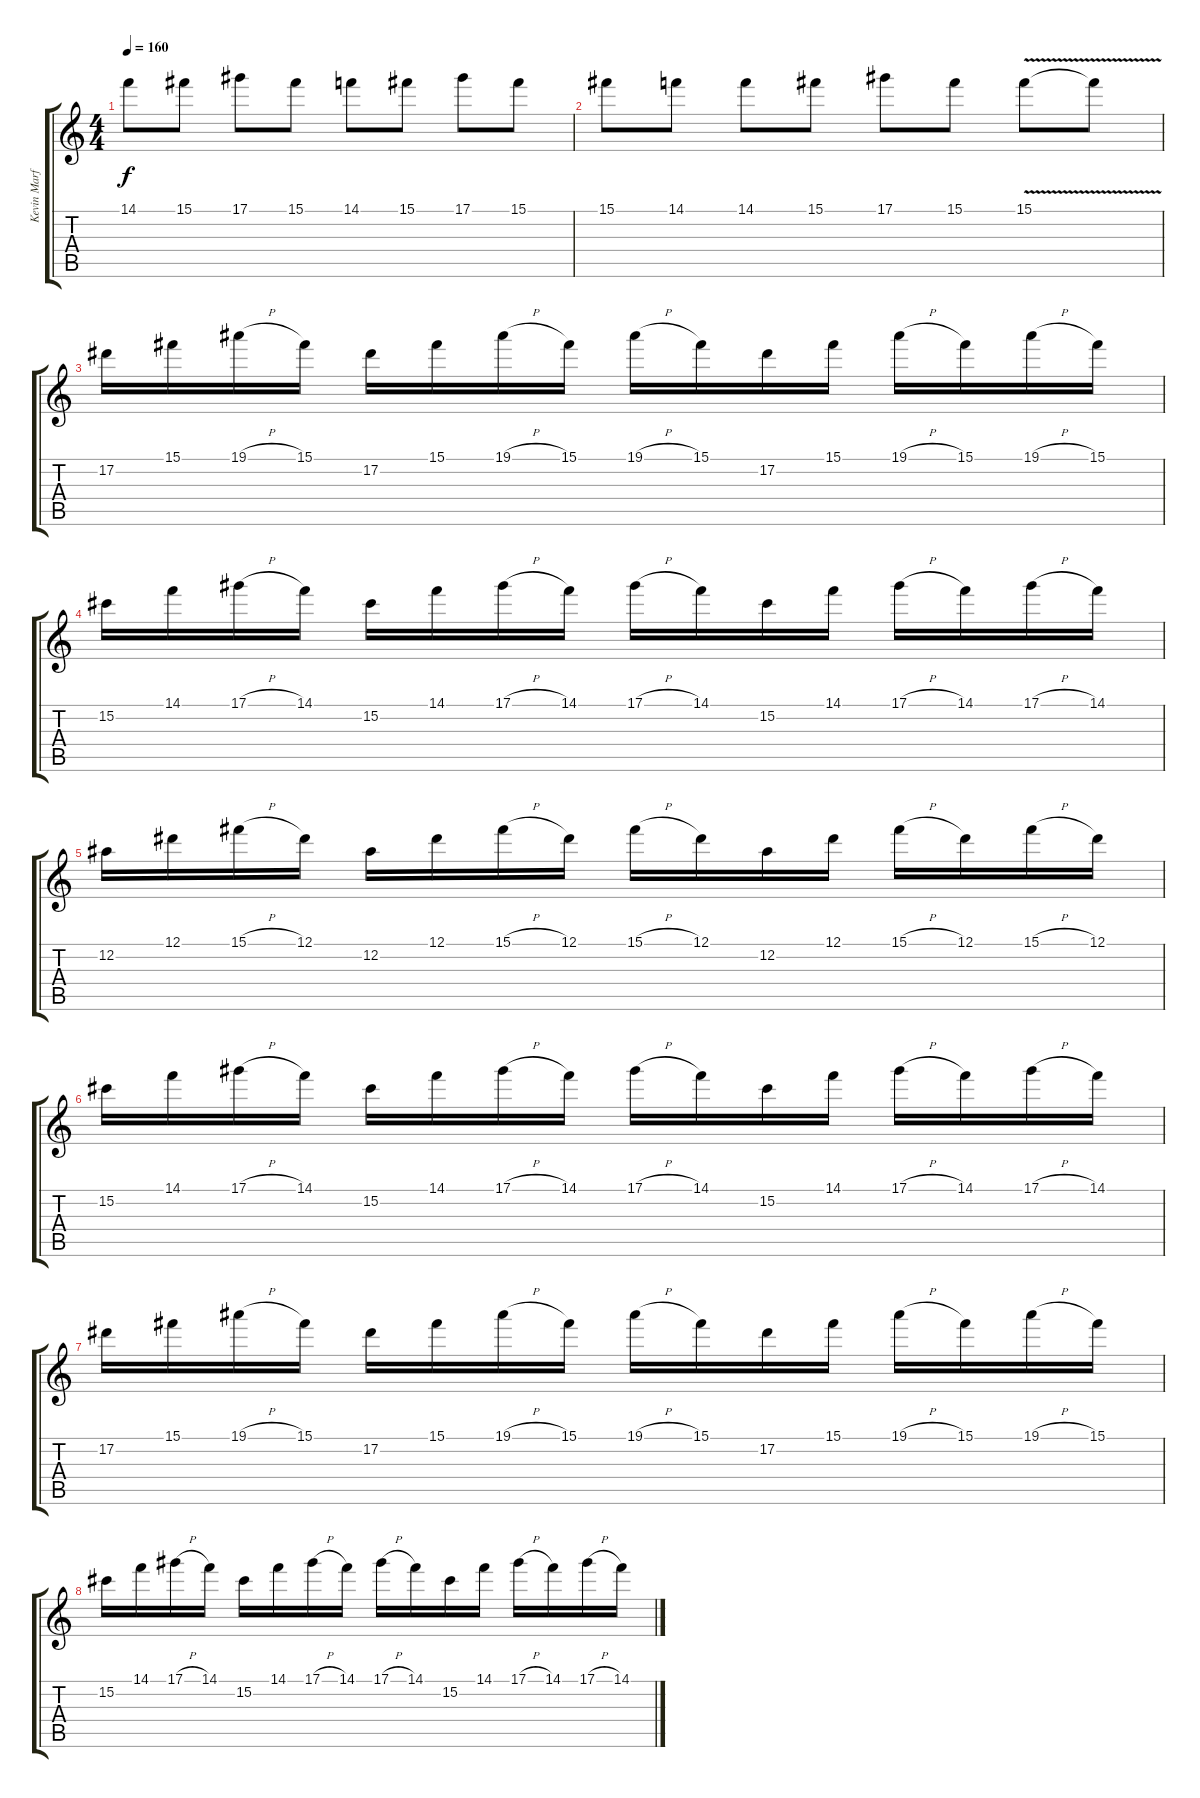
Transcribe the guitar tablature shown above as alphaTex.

\track ("Kevin Marfil" "Kevin Marf") {instrument distortionguitar}
\staff {score tabs}
\tuning (Eb4 Bb3 Gb3 Db3 Ab2 Eb2) {hide}
\ts (4 4)
\tempo 160
\clef g2
\ks c
14.1.8{dy f} 15.1.8 17.1.8 15.1.8 14.1.8 15.1.8 17.1.8 15.1.8 |
15.1.8 14.1.8 14.1.8 15.1.8 17.1.8 15.1.8 15.1{v}.8 15.1{t}.8 |
17.2.16 15.1.16 19.1{h}.16 15.1.16 17.2.16 15.1.16 19.1{h}.16 15.1.16 19.1{h}.16 15.1.16 17.2.16 15.1.16 19.1{h}.16 15.1.16 19.1{h}.16 15.1.16 |
15.2.16 14.1.16 17.1{h}.16 14.1.16 15.2.16 14.1.16 17.1{h}.16 14.1.16 17.1{h}.16 14.1.16 15.2.16 14.1.16 17.1{h}.16 14.1.16 17.1{h}.16 14.1.16 |
12.2.16 12.1.16 15.1{h}.16 12.1.16 12.2.16 12.1.16 15.1{h}.16 12.1.16 15.1{h}.16 12.1.16 12.2.16 12.1.16 15.1{h}.16 12.1.16 15.1{h}.16 12.1.16 |
15.2.16 14.1.16 17.1{h}.16 14.1.16 15.2.16 14.1.16 17.1{h}.16 14.1.16 17.1{h}.16 14.1.16 15.2.16 14.1.16 17.1{h}.16 14.1.16 17.1{h}.16 14.1.16 |
17.2.16 15.1.16 19.1{h}.16 15.1.16 17.2.16 15.1.16 19.1{h}.16 15.1.16 19.1{h}.16 15.1.16 17.2.16 15.1.16 19.1{h}.16 15.1.16 19.1{h}.16 15.1.16 |
15.2.16 14.1.16 17.1{h}.16 14.1.16 15.2.16 14.1.16 17.1{h}.16 14.1.16 17.1{h}.16 14.1.16 15.2.16 14.1.16 17.1{h}.16 14.1.16 17.1{h}.16 14.1.16
